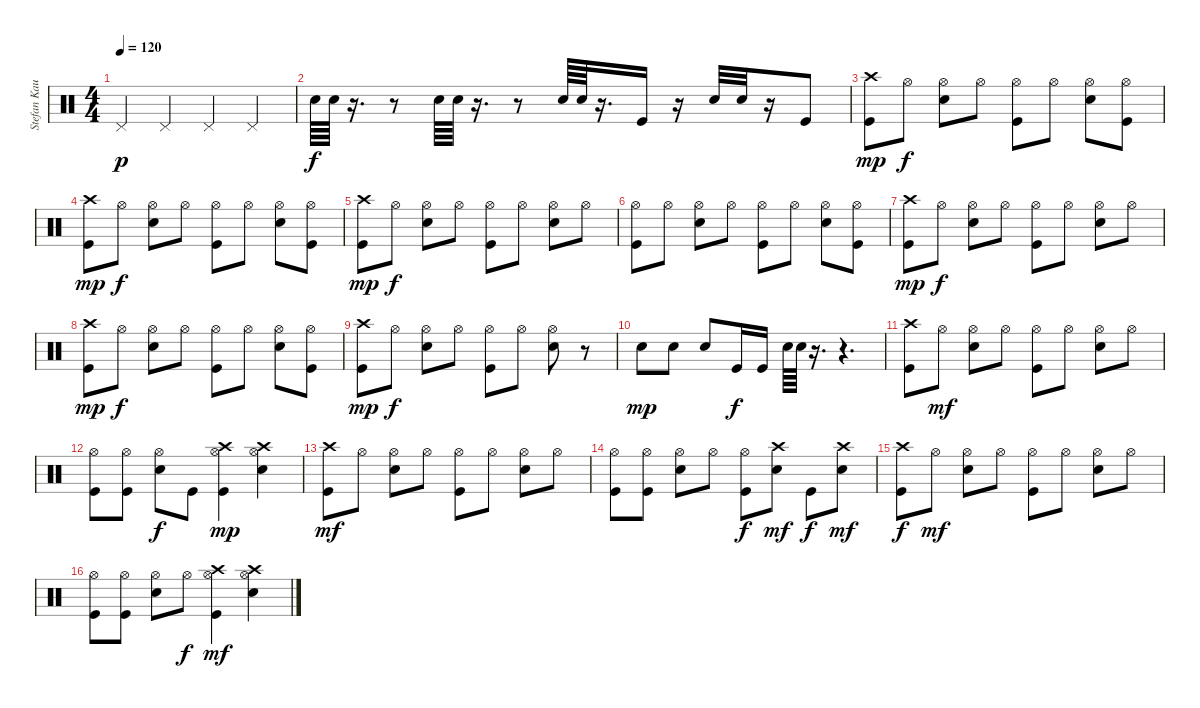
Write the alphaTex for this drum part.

\track ("Stefan Kaufmann " "Stefan Kau") {instrument percussion}
\staff {score}
\articulation defaults
\ts (4 4)
\tempo 120
\clef neutral
\ks c "Pedal Hi-Hat (hit)".4{dy p} "Pedal Hi-Hat (hit)".4 "Pedal Hi-Hat (hit)".4 "Pedal Hi-Hat (hit)".4
|
"Snare (hit) 2".64{dy f} "Snare (hit) 2".64 r.16{d} r.8 "Snare (hit) 2".64 "Snare (hit) 2".64 r.16{d} r.8 "Snare (hit) 2".64 "Snare (hit) 2".64 r.16{d} "Kick (hit)".16 r.16 "Snare (hit) 2".32 "Snare (hit) 2".32 r.16 "Kick (hit)".8 |
("Crash high (hit)" "Kick (hit)").8{dy mp} "Hi-Hat (open)".8{dy f} ("Hi-Hat (open)" "Snare (hit) 2").8 "Hi-Hat (open)".8 ("Hi-Hat (open)" "Kick (hit)").8 "Hi-Hat (open)".8 ("Hi-Hat (open)" "Snare (hit) 2").8 ("Hi-Hat (open)" "Kick (hit)").8 |
("Crash high (hit)" "Kick (hit)").8{dy mp} "Hi-Hat (open)".8{dy f} ("Hi-Hat (open)" "Snare (hit) 2").8 "Hi-Hat (open)".8 ("Hi-Hat (open)" "Kick (hit)").8 "Hi-Hat (open)".8 ("Hi-Hat (open)" "Snare (hit) 2").8 ("Hi-Hat (open)" "Kick (hit)").8 |
("Crash high (hit)" "Kick (hit)").8{dy mp} "Hi-Hat (open)".8{dy f} ("Hi-Hat (open)" "Snare (hit) 2").8 "Hi-Hat (open)".8 ("Hi-Hat (open)" "Kick (hit)").8 "Hi-Hat (open)".8 ("Hi-Hat (open)" "Snare (hit) 2").8 "Hi-Hat (open)".8 |
("Hi-Hat (open)" "Kick (hit)").8 "Hi-Hat (open)".8 ("Hi-Hat (open)" "Snare (hit) 2").8 "Hi-Hat (open)".8 ("Hi-Hat (open)" "Kick (hit)").8 "Hi-Hat (open)".8 ("Hi-Hat (open)" "Snare (hit) 2").8 ("Hi-Hat (open)" "Kick (hit)").8 |
("Crash high (hit)" "Kick (hit)").8{dy mp} "Hi-Hat (open)".8{dy f} ("Hi-Hat (open)" "Snare (hit) 2").8 "Hi-Hat (open)".8 ("Hi-Hat (open)" "Kick (hit)").8 "Hi-Hat (open)".8 ("Hi-Hat (open)" "Snare (hit) 2").8 "Hi-Hat (open)".8 |
("Crash high (hit)" "Kick (hit)").8{dy mp} "Hi-Hat (open)".8{dy f} ("Hi-Hat (open)" "Snare (hit) 2").8 "Hi-Hat (open)".8 ("Hi-Hat (open)" "Kick (hit)").8 "Hi-Hat (open)".8 ("Hi-Hat (open)" "Snare (hit) 2").8 ("Hi-Hat (open)" "Kick (hit)").8 |
("Crash high (hit)" "Kick (hit)").8{dy mp} "Hi-Hat (open)".8{dy f} ("Hi-Hat (open)" "Snare (hit) 2").8 "Hi-Hat (open)".8 ("Hi-Hat (open)" "Kick (hit)").8 "Hi-Hat (open)".8 ("Hi-Hat (open)" "Snare (hit) 2").8 r.8 |
"Snare (hit) 2".8{dy mp} "Snare (hit) 2".8 "Snare (hit) 2".8 "Kick (hit)".16{dy f} "Kick (hit)".16 "Snare (hit) 2".64 "Snare (hit) 2".64 r.16{d} r.4{d} |
("Crash high (hit)" "Kick (hit)").8 "Hi-Hat (open)".8{dy mf} ("Hi-Hat (open)" "Snare (hit) 2").8 "Hi-Hat (open)".8 ("Hi-Hat (open)" "Kick (hit)").8 "Hi-Hat (open)".8 ("Hi-Hat (open)" "Snare (hit) 2").8 "Hi-Hat (open)".8 |
("Hi-Hat (open)" "Kick (hit)").8 ("Hi-Hat (open)" "Kick (hit)").8 ("Hi-Hat (open)" "Snare (hit) 2").8{dy f} "Kick (hit)".8 ("Hi-Hat (open)" "Kick (hit)" "Crash high (hit)").4{dy mp} ("Hi-Hat (open)" "Snare (hit) 2" "Crash high (hit)").4 |
("Crash high (hit)" "Kick (hit)").8{dy mf} "Hi-Hat (open)".8 ("Hi-Hat (open)" "Snare (hit) 2").8 "Hi-Hat (open)".8 ("Hi-Hat (open)" "Kick (hit)").8 "Hi-Hat (open)".8 ("Hi-Hat (open)" "Snare (hit) 2").8 "Hi-Hat (open)".8 |
("Hi-Hat (open)" "Kick (hit)").8 ("Hi-Hat (open)" "Kick (hit)").8 ("Hi-Hat (open)" "Snare (hit) 2").8 "Hi-Hat (open)".8 ("Hi-Hat (open)" "Kick (hit)").8{dy f} ("Snare (hit) 2" "Crash high (hit)").8{dy mf} "Kick (hit)".8{dy f} ("Snare (hit) 2" "Crash high (hit)").8{dy mf} |
("Crash high (hit)" "Kick (hit)").8{dy f} "Hi-Hat (open)".8{dy mf} ("Hi-Hat (open)" "Snare (hit) 2").8 "Hi-Hat (open)".8 ("Hi-Hat (open)" "Kick (hit)").8 "Hi-Hat (open)".8 ("Hi-Hat (open)" "Snare (hit) 2").8 "Hi-Hat (open)".8 |
("Hi-Hat (open)" "Kick (hit)").8 ("Hi-Hat (open)" "Kick (hit)").8 ("Hi-Hat (open)" "Snare (hit) 2").8 "Hi-Hat (open)".8{dy f} ("Hi-Hat (open)" "Kick (hit)" "Crash high (hit)").4{dy mf} ("Hi-Hat (open)" "Snare (hit) 2" "Crash high (hit)").4
